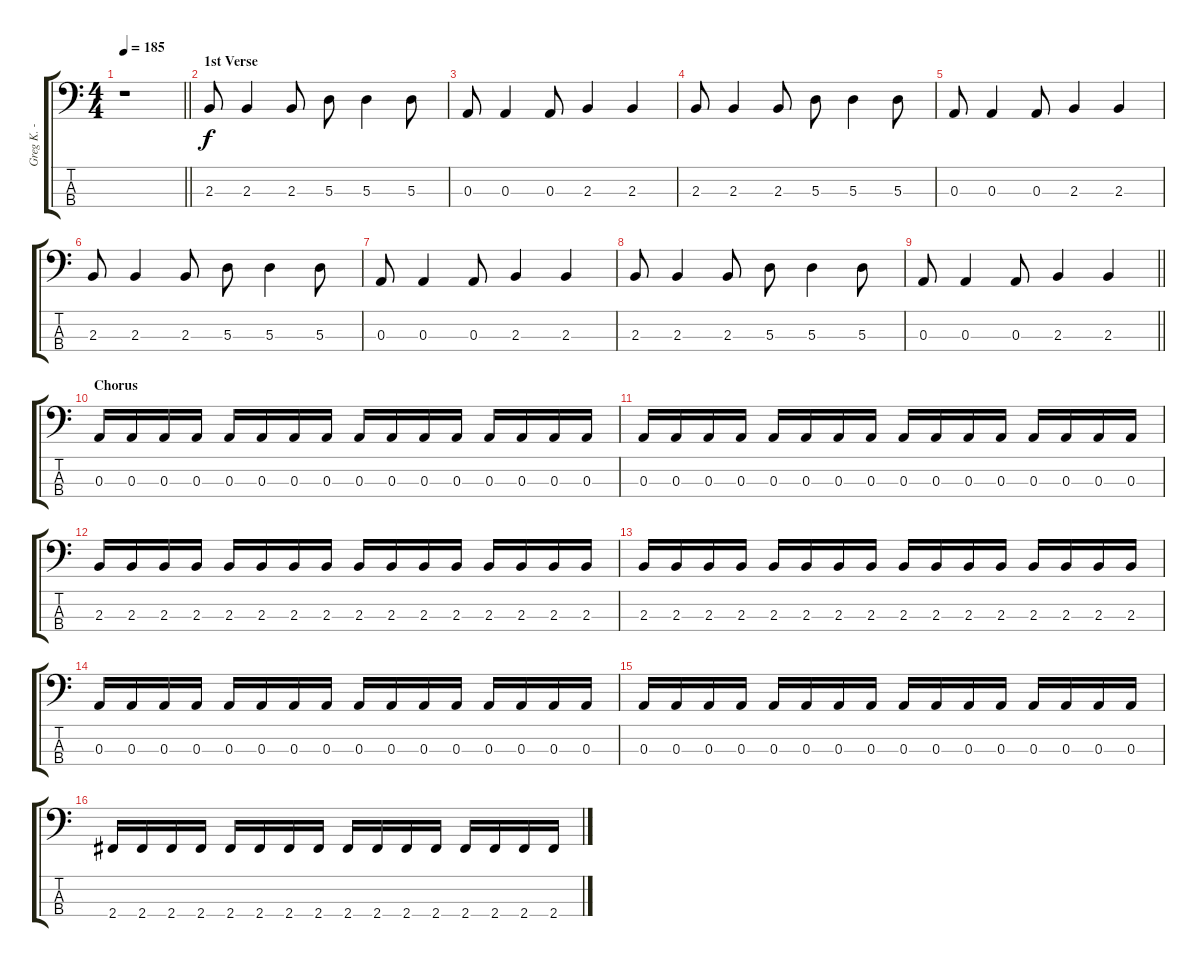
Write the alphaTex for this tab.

\track ("Greg K. - Bass" "Greg K. - ") {instrument electricbasspick}
\staff {score tabs}
\tuning (G2 D2 A1 E1) {hide}
\ts (4 4)
\tempo 185
\clef f4
\barLineRight lightlight
\ks c
r.1{dy f instrument electricbasspick} |
\section ("" "1st Verse")
2.3.8 2.3.4 2.3.8 5.3.8 5.3.4 5.3.8 |
0.3.8 0.3.4 0.3.8 2.3.4 2.3.4 |
2.3.8 2.3.4 2.3.8 5.3.8 5.3.4 5.3.8 |
0.3.8 0.3.4 0.3.8 2.3.4 2.3.4 |
2.3.8 2.3.4 2.3.8 5.3.8 5.3.4 5.3.8 |
0.3.8 0.3.4 0.3.8 2.3.4 2.3.4 |
2.3.8 2.3.4 2.3.8 5.3.8 5.3.4 5.3.8 |
\barLineRight lightlight
0.3.8 0.3.4 0.3.8 2.3.4 2.3.4 |
\section ("" "Chorus")
0.3.16 0.3.16 0.3.16 0.3.16 0.3.16 0.3.16 0.3.16 0.3.16 0.3.16 0.3.16 0.3.16 0.3.16 0.3.16 0.3.16 0.3.16 0.3.16 |
0.3.16 0.3.16 0.3.16 0.3.16 0.3.16 0.3.16 0.3.16 0.3.16 0.3.16 0.3.16 0.3.16 0.3.16 0.3.16 0.3.16 0.3.16 0.3.16 |
2.3.16 2.3.16 2.3.16 2.3.16 2.3.16 2.3.16 2.3.16 2.3.16 2.3.16 2.3.16 2.3.16 2.3.16 2.3.16 2.3.16 2.3.16 2.3.16 |
2.3.16 2.3.16 2.3.16 2.3.16 2.3.16 2.3.16 2.3.16 2.3.16 2.3.16 2.3.16 2.3.16 2.3.16 2.3.16 2.3.16 2.3.16 2.3.16 |
0.3.16 0.3.16 0.3.16 0.3.16 0.3.16 0.3.16 0.3.16 0.3.16 0.3.16 0.3.16 0.3.16 0.3.16 0.3.16 0.3.16 0.3.16 0.3.16 |
0.3.16 0.3.16 0.3.16 0.3.16 0.3.16 0.3.16 0.3.16 0.3.16 0.3.16 0.3.16 0.3.16 0.3.16 0.3.16 0.3.16 0.3.16 0.3.16 |
2.4.16 2.4.16 2.4.16 2.4.16 2.4.16 2.4.16 2.4.16 2.4.16 2.4.16 2.4.16 2.4.16 2.4.16 2.4.16 2.4.16 2.4.16 2.4.16
